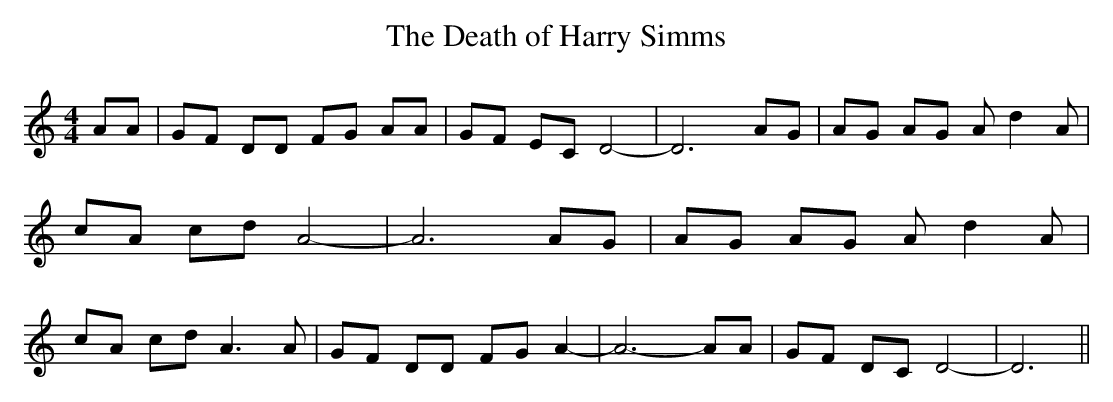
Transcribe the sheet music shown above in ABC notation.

X:1
T:The Death of Harry Simms
M:4/4
L:1/8
K:C
 AA| GF DD FG AA| GF EC D4-| D6 AG| AG AG A d2 A| cA cd A4-| A6 AG|\
 AG AG A d2 A| cA cd A3 A| GF DD FG A2-| A6- AA| GF DC D4-| D6||
